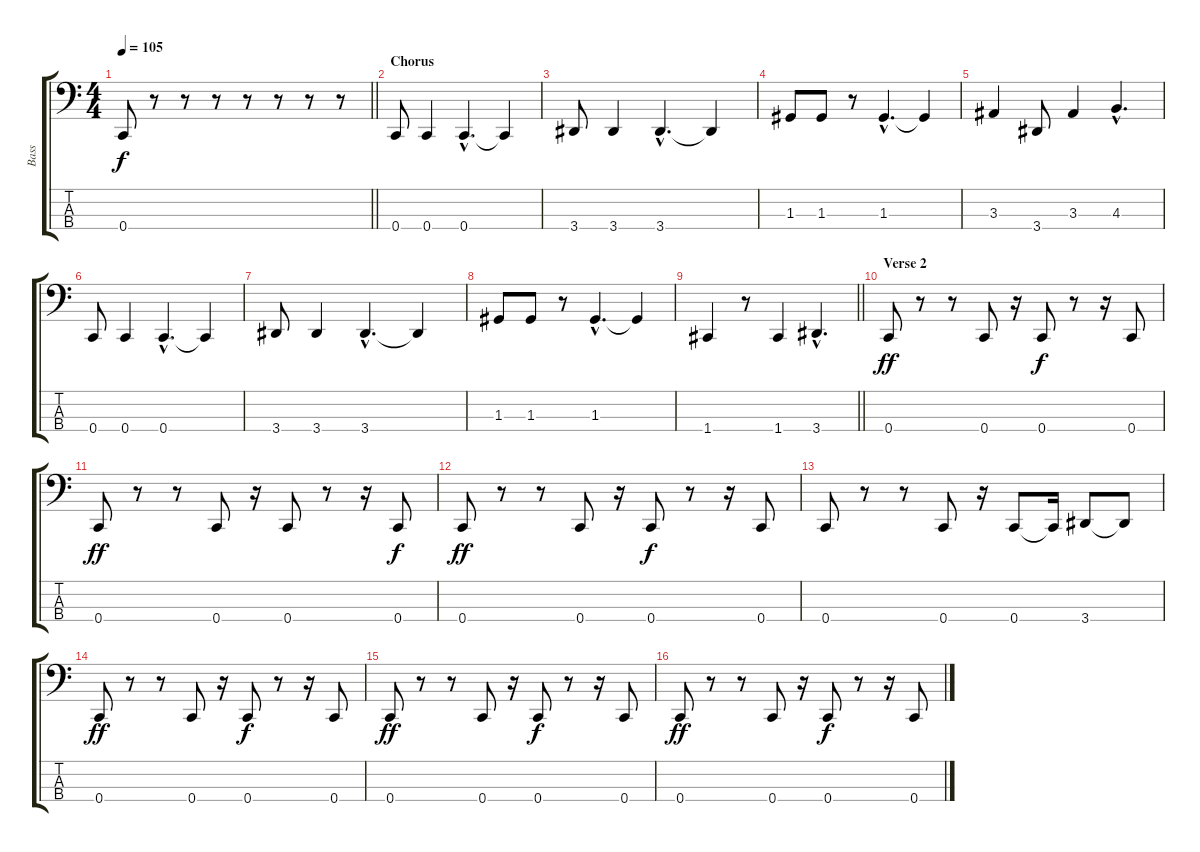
\track ("Bass" "Bass") {instrument electricbassfinger}
\staff {score tabs}
\tuning (F2 C2 G1 C1) {hide}
\ts (4 4)
\tempo 105
\clef f4
\barLineRight lightlight
\ks c
0.4.8{dy f} r.8 r.8 r.8 r.8 r.8 r.8 r.8 |
\section ("" "Chorus")
0.4.8 0.4.4 0.4{hac}.4{d} 0.4{t}.4 |
3.4.8 3.4.4 3.4{hac}.4{d} 3.4{t}.4 |
1.3.8 1.3.8 r.8 1.3{hac}.4{d} 1.3{t}.4 |
3.3.4 3.4.8 3.3.4 4.3{hac}.4{d} |
0.4.8 0.4.4 0.4{hac}.4{d} 0.4{t}.4 |
3.4.8 3.4.4 3.4{hac}.4{d} 3.4{t}.4 |
1.3.8 1.3.8 r.8 1.3{hac}.4{d} 1.3{t}.4 |
\barLineRight lightlight
1.4.4 r.8 1.4.4 3.4{hac}.4{d} |
\section ("" "Verse 2")
0.4.8{dy ff} r.8 r.8 0.4.8 r.16 0.4.8{dy f} r.8 r.16 0.4.8 |
0.4.8{dy ff} r.8 r.8 0.4.8 r.16 0.4.8 r.8 r.16 0.4.8{dy f} |
0.4.8{dy ff} r.8 r.8 0.4.8 r.16 0.4.8{dy f} r.8 r.16 0.4.8 |
0.4.8 r.8 r.8 0.4.8 r.16 0.4.8 0.4{t}.16 3.4.8 3.4{t}.8 |
0.4.8{dy ff} r.8 r.8 0.4.8 r.16 0.4.8{dy f} r.8 r.16 0.4.8 |
0.4.8{dy ff} r.8 r.8 0.4.8 r.16 0.4.8{dy f} r.8 r.16 0.4.8 |
0.4.8{dy ff} r.8 r.8 0.4.8 r.16 0.4.8{dy f} r.8 r.16 0.4.8
